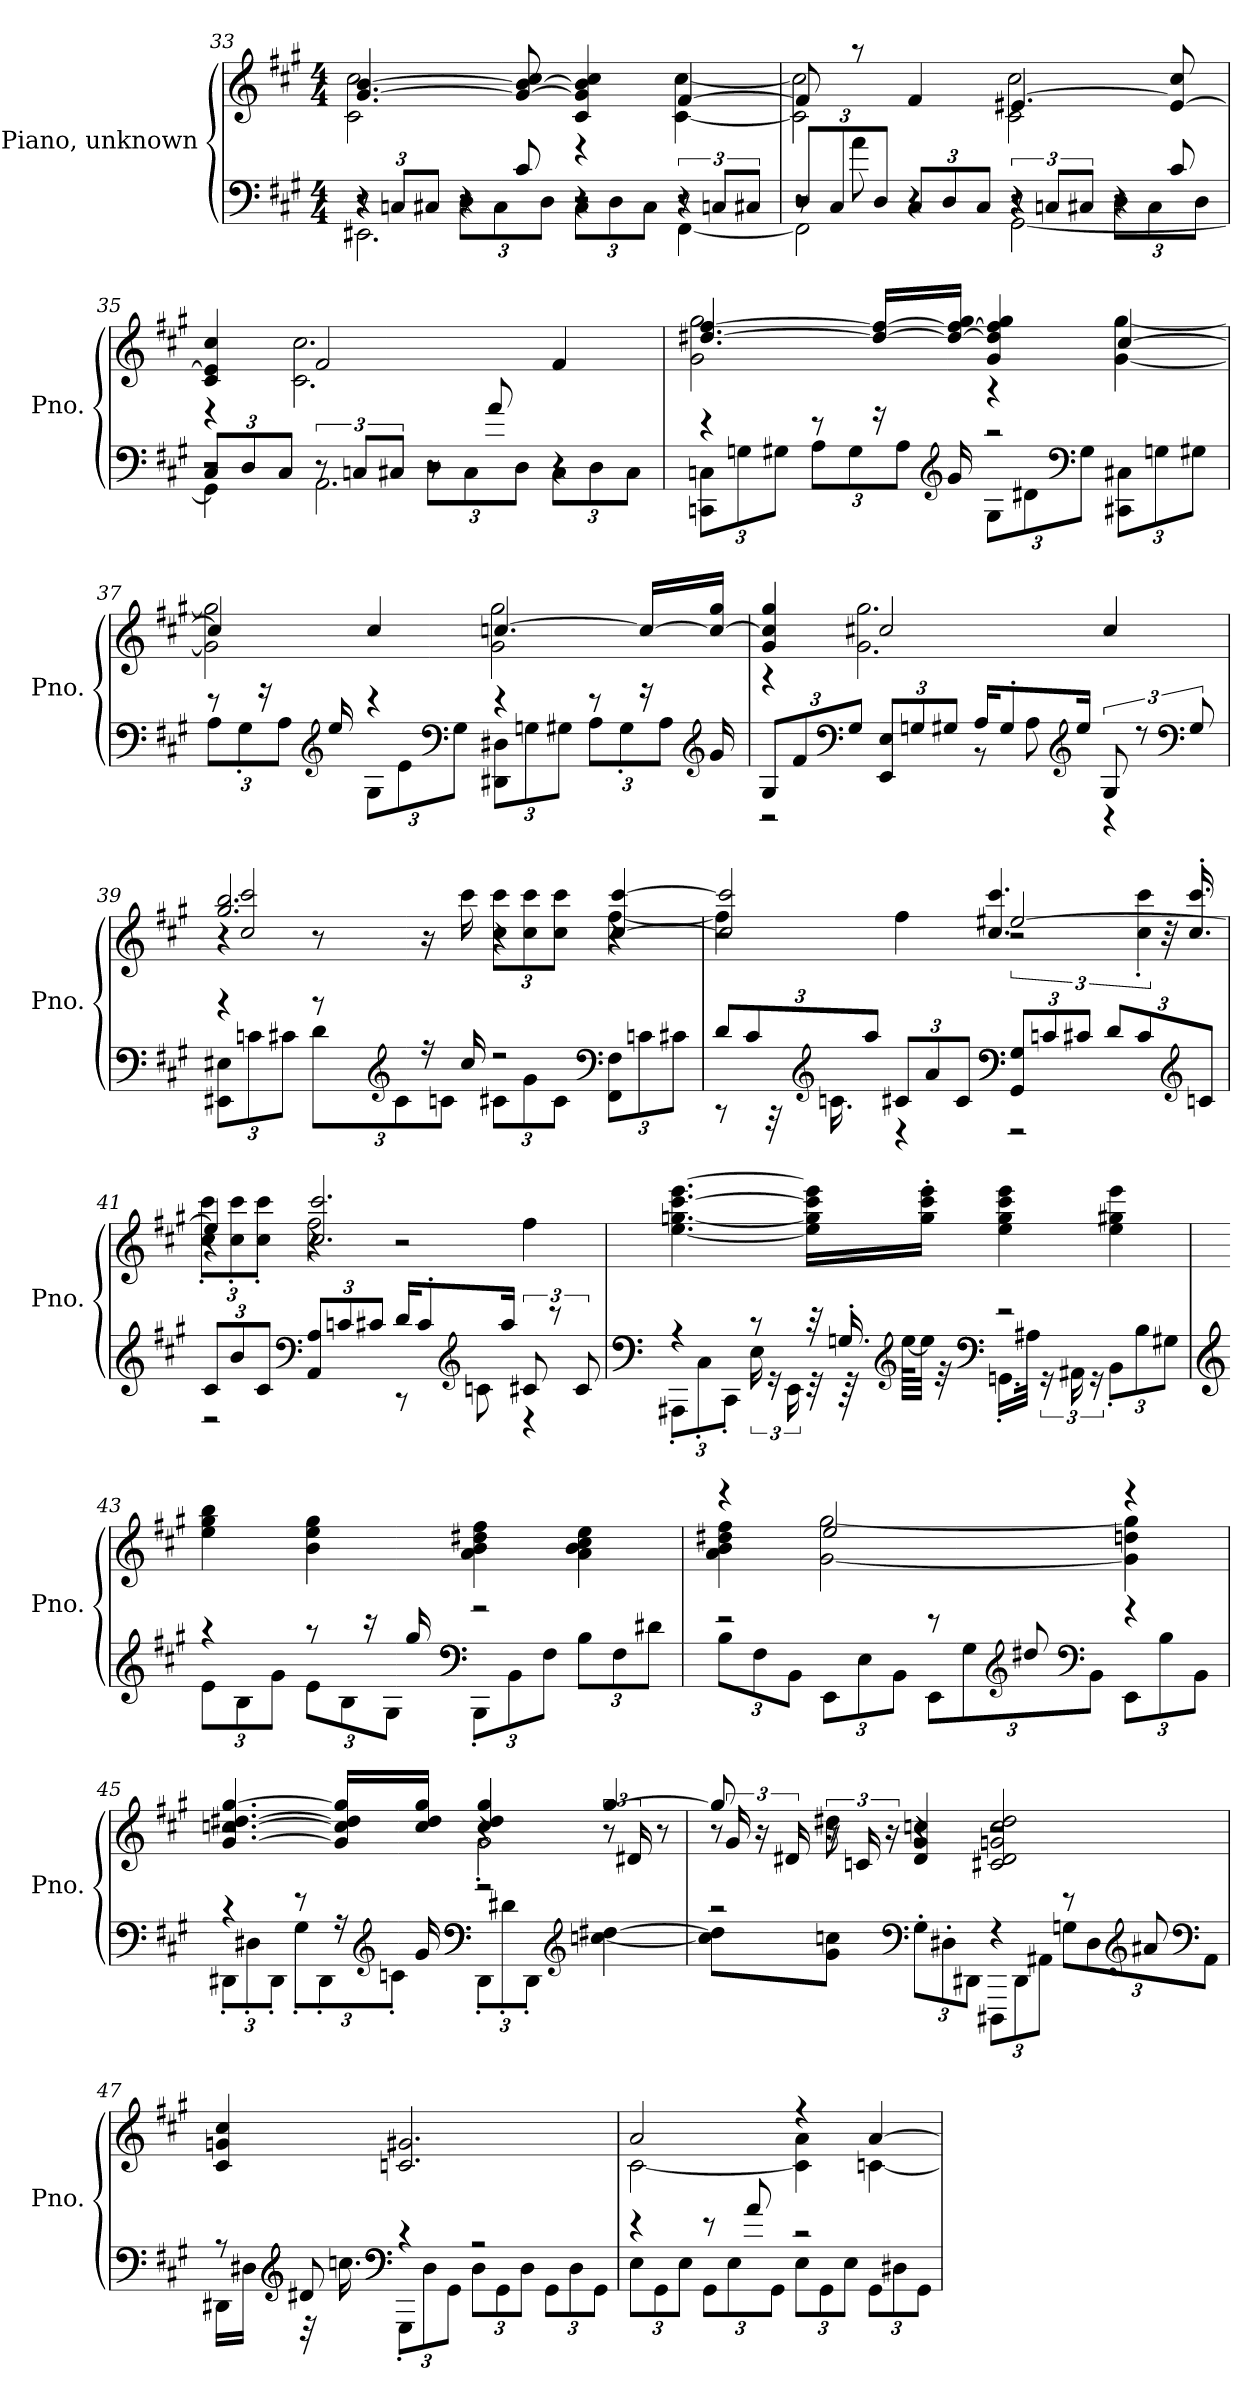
**kern	**kern
*part1	*part1
*staff2	*staff1
*I"Piano, unknown	*
*I'Pno.	*
*clefF4	*clefG2
*k[f#c#g#]	*k[f#c#g#]
*M4/4	*M4/4
=33	=33
*^	*^
*	*^	*	*
*	*	*^	*	*
4r	4r	12r	2.EE#X\	[4.g#/ [4.b/	2c#\ 2cc#\
.	.	12Cn/L	.	.	.
.	.	12C#X/J	.	.	.
*	*Xbrackettup	*	*	*	*
8r	12D\L	4r	.	.	.
.	12C#\	.	.	.	.
8c#/	.	.	.	8g#/_ 8b/_ 8cc#/	.
.	12D\J	.	.	.	.
2r	12C#\L	4r	.	4c#/ 4g#/] 4b/] 4cc#/	4r
.	12D\	.	.	.	.
.	12C#\J	.	.	.	.
*	*	*brackettup	*	*	*
.	4r	12r	[4FF#\	[4f#/	[4c#\ [4cc#\
.	.	12Cn/L	.	.	.
.	.	12C#X/J	.	.	.
!!LO:LB:g=z	!!
=34	=34	=34	=34	=34	=34
*	*	*Xbrackettup	*	*	*
2r	8r	12D/L	2FF#\]	8f#/]	2c#\] 2cc#\]
.	.	12C#/	.	.	.
.	8a\	.	.	8r	.
.	.	12D/J	.	.	.
.	4r	12C#/L	.	4f#/	.
.	.	12D/	.	.	.
.	.	12C#/J	.	.	.
*	*	*brackettup	*	*	*
4r	4r	12r	[2GG#\	[4.e#X/	2c#\ 2cc#\
.	.	12Cn/L	.	.	.
.	.	12C#X/J	.	.	.
*	*Xbrackettup	*	*	*	*
8r	12D\L	4r	.	.	.
.	12C#\	.	.	.	.
8c#/	.	.	.	8e#/_ 8cc#/	.
.	12D\J	.	.	.	.
=35	=35	=35	=35	=35	=35
2r	2r	12C#/L	4GG#\]	4c#/ 4e#/] 4cc#/	4r
.	.	12D/	.	.	.
.	.	12C#/J	.	.	.
*	*	*brackettup	*	*	*
.	.	12r	2.AA\	2f#/	2.c#\ 2.cc#\
.	.	12Cn/L	.	.	.
.	.	12C#X/J	.	.	.
*	*Xbrackettup	*	*	*	*
8r	12D\L	2r	.	.	.
.	12C#\	.	.	.	.
8a/	.	.	.	.	.
.	12D\J	.	.	.	.
4r	12C#\L	.	.	4f#/	.
.	12D\	.	.	.	.
.	12C#\J	.	.	.	.
*	*v	*v	*v	*	*
!!LO:LB:g=z	!!
=36	=36	=36	=36
4r	12CCn\ 12Cn\L	[4.dd#X/ [4.ff#/	2g#\ 2gg#\
.	12Gn\	.	.
.	12G#X\J	.	.
8r	12A\L	.	.
.	12G#\	.	.
16r	.	16dd#/_ 16ff#/_LL	.
.	12A\J	.	.
*clefG2	*	*	*
16g#/	.	16dd#/_ 16ff#/_ 16gg#/JJ	.
2r	12G#\L	4g#/ 4dd#/] 4ff#/] 4gg#/	4r
.	12d#X\	.	.
*clefF4	*	*	*
.	12G#\J	.	.
.	12CC#X\ 12C#X\L	[4cc#/	[4g#\ [4gg#\
.	12Gn\	.	.
.	12G#X\J	.	.
!!LO:LB:g=z	!!
=37	=37	=37	=37
8r	12A\L	4cc#/]	2g#\] 2gg#\]
.	12G#'\	.	.
16r	.	.	.
.	12A\J	.	.
*clefG2	*	*	*
16ee/	.	.	.
4r	12G#\L	4cc#/	.
.	12e\	.	.
*clefF4	*	*	*
.	12G#\J	.	.
4r	12DD#X\ 12D#X\L	[4.ccn/	2g#\ 2gg#\
.	12Gn\	.	.
.	12G#X\J	.	.
8r	12A\L	.	.
.	12G#'\	.	.
16r	.	16cc/LL_	.
.	12A\J	.	.
*clefG2	*	*	*
16g#/	.	16cc/_ 16gg#/JJ	.
=38	=38	=38	=38
12G#/L	2r	4g#/ 4cc/] 4gg#/	4r
12f#/	.	.	.
*clefF4	*	*	*
12G#/J	.	.	.
12EE/ 12E/L	.	2cc#X/	2.g#\ 2.gg#\
12Gn/	.	.	.
12G#X/J	.	.	.
16A/KL	8r	.	.
8G#'/	.	.	.
.	8A\	.	.
*clefG2	*	*	*
16ee/Jk	.	.	.
*brackettup	*	*	*
12G#/	4r	4cc#/	.
12r	.	.	.
*clefF4	*	*	*
12G#/	.	.	.
*	*	*v	*v
!!LO:LB:g=z
=39	=39	=39
*	*Xbrackettup	*
*	*	*^
*	*	*	*^
4r	12EE#X\ 12E#X\L	2.gg#/ 2.bb/	4r	2cc#/ 2ccc#/
.	12cn\	.	.	.
.	12c#X\J	.	.	.
8r	12d\L	.	8r	.
*clefG2	*	*	*	*
.	12c#\	.	.	.
16r	.	.	16r	.
.	12cn\J	.	.	.
16cc#/	.	.	16ccc#\	.
*	*	*	*Xbrackettup	*
2r	12c#X\L	.	12cc#\ 12ccc#\L	4r
.	12g#\	.	12cc#\ 12ccc#\	.
.	12c#\J	.	12cc#\ 12ccc#\J	.
*clefF4	*	*	*	*
.	12FF#\ 12F#\L	4r	[4ff#\	[4cc#/ [4ccc#/
.	12cn\	.	.	.
.	12c#X\J	.	.	.
!!LO:PB:g=z	!!	!!
=40	=40	=40	=40	=40
12d/L	8r	2r	4ff#\]	2cc#/] 2ccc#/]
12c#/	.	.	.	.
.	32r	.	.	.
*clefG2	*	*	*	*
.	16.cn\	.	.	.
12aa/J	.	.	.	.
12c#X/L	4r	.	4ff#\	.
12a/	.	.	.	.
12c#/J	.	.	.	.
*clefF4	*	*	*	*
*	*	*	*brackettup	*
12GG#/ 12G#/L	2r	[2ee#X/	3r	4.cc#/ 4.ccc#/
12cn/	.	.	.	.
12c#X/J	.	.	.	.
12d/L	.	.	.	.
12c#/	.	.	6cc#\' 6ccc#\'	.
.	.	.	.	32r
.	.	.	.	16.cc#/' 16.ccc#/'
*clefG2	*	*	*	*
12cn/J	.	.	.	.
!!LO:LB:g=z	!!	!!
=41	=41	=41	=41	=41
*	*	*	*Xbrackettup	*
12c#/L	2r	4ee#/]	12cc#\' 12ccc#\'L	4r
12b/	.	.	12cc#\' 12ccc#\'	.
12c#/J	.	.	12cc#\' 12ccc#\'J	.
*clefF4	*	*	*	*
12AA/ 12A/L	.	4r	2ff#\	2.cc#/ 2.ccc#/
12cn/	.	.	.	.
12c#X/J	.	.	.	.
16d/KL	8r	2r	.	.
8c#'/	.	.	.	.
*clefG2	*	*	*	*
.	8cn\	.	.	.
16aa/Jk	.	.	.	.
*brackettup	*	*	*	*
12c#X/	4r	.	4ff#\	.
12r	.	.	.	.
12c#/	.	.	.	.
*	*	*v	*v	*v
!!LO:LB:g=z
=42	=42	=42
*clefF4	*	*
*	*Xbrackettup	*
4r	12AAA#X'\L	[4.ee\ [4.ggn\ [4.ccc#\ [4.eee\
.	12C#'\	.
.	12CC#'\J	.
*	*brackettup	*
8r	24E\	.
.	24r	.
.	24EE\	.
32r	32r	16ee\] 16gg\] 16ccc#\] 16eee\]LL
16.Gn'/	64r	.
*clefG2	*	*
.	[64ee\KLLL	.
.	32ee\JJJ]	16gg\' 16ccc#\' 16eee\'JJ
.	32r	.
*clefF4	*	*
2r	16.GGn'\LL	4ee\ 4gg\ 4ccc#\ 4eee\
.	32A#X\JJk	.
.	24r	.
.	24AA#X\	.
.	24r	.
*	*Xbrackettup	*
.	12BB'\L	4ee\ 4gg#X\ 4eee\
.	12B\	.
.	12G#X\J	.
!!LO:LB:g=z
=43	=43	=43
*clefG2	*	*
4r	12e\L	4ee\ 4gg#\ 4bb\
.	12B\	.
.	12g#\J	.
8r	12e\L	4b\ 4ee\ 4gg#\
.	12B\	.
16r	.	.
.	12G#\J	.
16gg#/	.	.
*clefF4	*	*
2r	12BBB'\L	4a\ 4b\ 4dd#X\ 4ff#\
.	12BB\	.
.	12F#\J	.
.	12B\L	4a\ 4b\ 4cc#\ 4ee\
.	12F#\	.
.	12d#X\J	.
=44	=44	=44
*	*	*^
2r	12B\L	4r	4a\ 4b\ 4dd#X\ 4ff#\
.	12F#\	.	.
.	12BB\J	.	.
.	12EE\L	2ee/	[2g#\ [2gg#\
.	12E\	.	.
.	12BB\J	.	.
8r	12EE\L	.	.
.	12G#\	.	.
*clefG2	*	*	*
8dd#X/	.	.	.
*clefF4	*	*	*
.	12BB\J	.	.
4r	12EE\L	4r	4g#\] 4ddn\ 4gg#\]
.	12B\	.	.
.	12BB\J	.	.
!!LO:LB:g=z
=45	=45	=45	=45
*	*	*	*^
4r	12DD#X'\L	2r	2r	[4.g#/ [4.ccn/ [4.dd#X/ [4.gg#/
.	12D#X'\	.	.	.
.	12DD#'\J	.	.	.
8r	12G#'\L	.	.	.
.	12DD#'\	.	.	.
16r	.	.	.	16g#/] 16cc/] 16dd#/] 16gg#/]LL
*clefG2	*	*	*	*
.	12cn'\J	.	.	.
16g#/	.	.	.	16cc/ 16dd#/ 16gg#/JJ
*clefF4	*	*	*	*
2r	12DD#'\L	4r	2g#'\	4cc/ 4dd#/ 4gg#/
.	12d#X'\	.	.	.
.	12DD#'\J	.	.	.
*clefG2	*	*	*	*
*	*	*	*	*brackettup
.	[4ccn\ [4dd#X\	[4gg#/	.	12r
.	.	.	.	24d#X/
.	.	.	.	8r
!!LO:LB:g=z	!!	!!
=46	=46	=46	=46	=46
2r	8cc\] 8dd#\]L	8gg#/]	8r	24g#/
.	.	.	.	24r
.	.	.	.	24d#X/
.	8g#\ 8ccn\J	8r	8dd#X\	24r
.	.	.	.	24cn/
.	.	.	.	24r
*clefF4	*	*	*	*
.	12G#'\L	4r	4r	4d#/ 4g#/ 4ccn/
.	12D#X'\	.	.	.
.	12DD#X\J	.	.	.
4r	12DDD#X\L	2r	2r	2c#X/ 2d#/ 2gn/ 2cc/ 2dd#/
.	12DD#\	.	.	.
.	12AA#X\J	.	.	.
8r	12Gn\L	.	.	.
.	12D#\	.	.	.
*clefG2	*	*	*	*
8a#X/	.	.	.	.
*clefF4	*	*	*	*
.	12AA#\J	.	.	.
*	*	*v	*v	*v
!!LO:PB:g=z
=47	=47	=47
8r	16DD#X\LL	4c#/ 4gn/ 4cc#/
.	16D#X\JJ	.
*clefG2	*	*
8d#X/	32r	.
.	16.ccn\	.
*clefF4	*	*
4r	12GGG#'\L	2.cn/ 2.g#X/
.	12D#\	.
.	12GG#\J	.
2r	12D#\L	.
.	12GG#\	.
.	12D#\J	.
.	12GG#\L	.
.	12D#\	.
.	12GG#\J	.
=48	=48	=48
*	*	*^
4r	12E\L	2a/	[2c#\
.	12GG#\	.	.
.	12E\J	.	.
8r	12GG#\L	.	.
.	12E\	.	.
8a/	.	.	.
.	12GG#\J	.	.
2r	12E\L	4r	4c#\] 4a\
.	12GG#\	.	.
.	12E\J	.	.
.	12GG#\L	[4a/	[4cn\
.	12D#X\	.	.
.	12GG#\J	.	.
*v	*v	*	*
*	*v	*v
=	=
*-	*-
